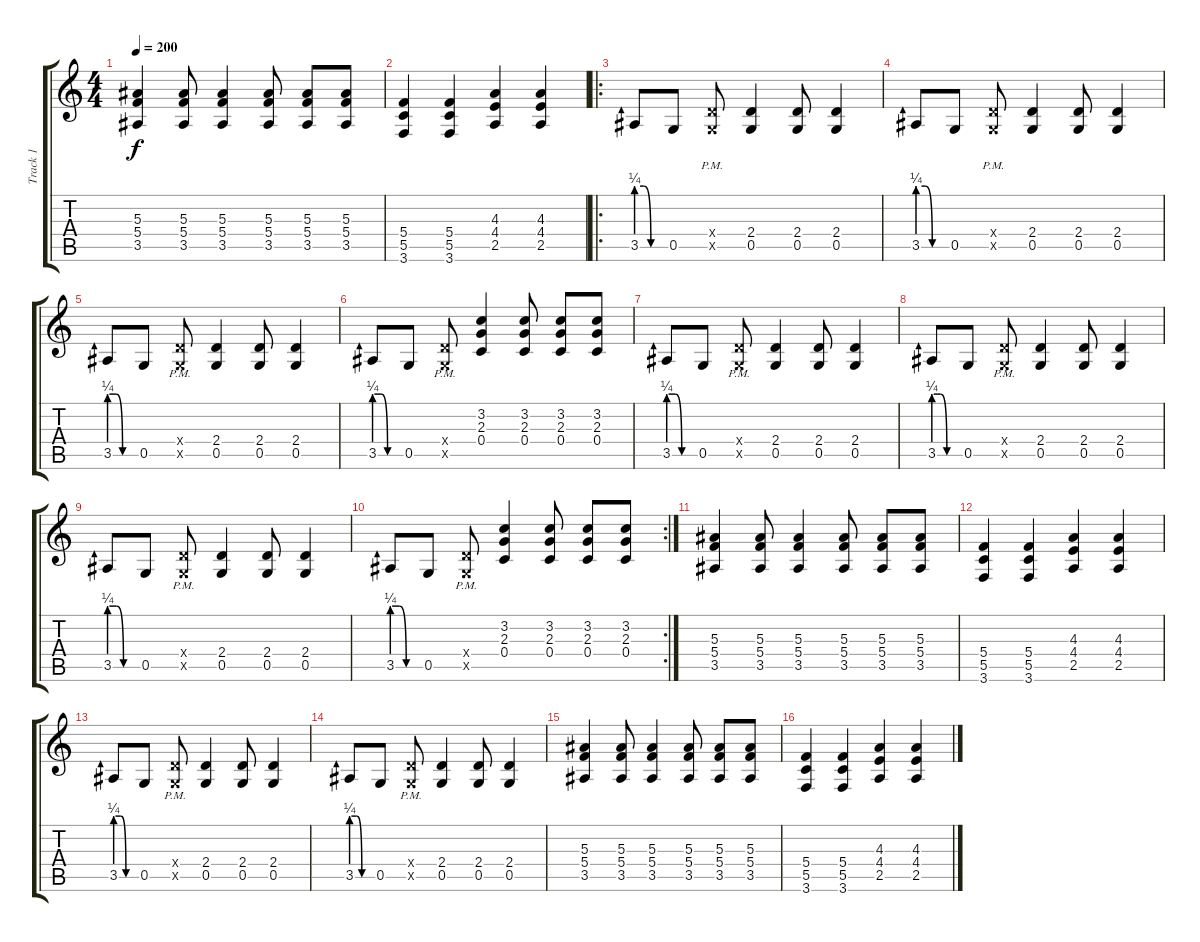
\track ("Track 1" "Track 1") {instrument overdrivenguitar}
\staff {score tabs}
\tuning (D4 A3 F3 C3 G2 D2) {hide}
\ts (4 4)
\tempo 200
\clef g2
\ks c
(5.3 5.4 3.5).4{dy f} (5.3 5.4 3.5).8 (5.3 5.4 3.5).4 (5.3 5.4 3.5).8 (5.3 5.4 3.5).8 (5.3 5.4 3.5).8 |
(5.4 5.5 3.6).4 (5.4 5.5 3.6).4 (4.3 4.4 2.5).4 (4.3 4.4 2.5).4 |
\ro
3.5{be (custom 0 1 15 1 30 0 60 0)}.8 0.5.8 (2.4{pm x} 0.5{pm x}).8 (2.4 0.5).4 (2.4 0.5).8 (2.4 0.5).4 |
3.5{be (custom 0 1 15 1 30 0 60 0)}.8 0.5.8 (2.4{pm x} 0.5{pm x}).8 (2.4 0.5).4 (2.4 0.5).8 (2.4 0.5).4 |
3.5{be (custom 0 1 15 1 30 0 60 0)}.8 0.5.8 (2.4{pm x} 0.5{pm x}).8 (2.4 0.5).4 (2.4 0.5).8 (2.4 0.5).4 |
3.5{be (custom 0 1 15 1 30 0 60 0)}.8 0.5.8 (2.4{pm x} 0.5{pm x}).8 (3.2 2.3 0.4).4 (3.2 2.3 0.4).8 (3.2 2.3 0.4).8 (3.2 2.3 0.4).8 |
3.5{be (custom 0 1 15 1 30 0 60 0)}.8 0.5.8 (2.4{pm x} 0.5{pm x}).8 (2.4 0.5).4 (2.4 0.5).8 (2.4 0.5).4 |
3.5{be (custom 0 1 15 1 30 0 60 0)}.8 0.5.8 (2.4{pm x} 0.5{pm x}).8 (2.4 0.5).4 (2.4 0.5).8 (2.4 0.5).4 |
3.5{be (custom 0 1 15 1 30 0 60 0)}.8 0.5.8 (2.4{pm x} 0.5{pm x}).8 (2.4 0.5).4 (2.4 0.5).8 (2.4 0.5).4 |
\rc 2
3.5{be (custom 0 1 15 1 30 0 60 0)}.8 0.5.8 (2.4{pm x} 0.5{pm x}).8 (3.2 2.3 0.4).4 (3.2 2.3 0.4).8 (3.2 2.3 0.4).8 (3.2 2.3 0.4).8 |
(5.3 5.4 3.5).4 (5.3 5.4 3.5).8 (5.3 5.4 3.5).4 (5.3 5.4 3.5).8 (5.3 5.4 3.5).8 (5.3 5.4 3.5).8 |
(5.4 5.5 3.6).4 (5.4 5.5 3.6).4 (4.3 4.4 2.5).4 (4.3 4.4 2.5).4 |
3.5{be (custom 0 1 15 1 30 0 60 0)}.8 0.5.8 (2.4{pm x} 0.5{pm x}).8 (2.4 0.5).4 (2.4 0.5).8 (2.4 0.5).4 |
3.5{be (custom 0 1 15 1 30 0 60 0)}.8 0.5.8 (2.4{pm x} 0.5{pm x}).8 (2.4 0.5).4 (2.4 0.5).8 (2.4 0.5).4 |
(5.3 5.4 3.5).4 (5.3 5.4 3.5).8 (5.3 5.4 3.5).4 (5.3 5.4 3.5).8 (5.3 5.4 3.5).8 (5.3 5.4 3.5).8 |
(5.4 5.5 3.6).4 (5.4 5.5 3.6).4 (4.3 4.4 2.5).4 (4.3 4.4 2.5).4
